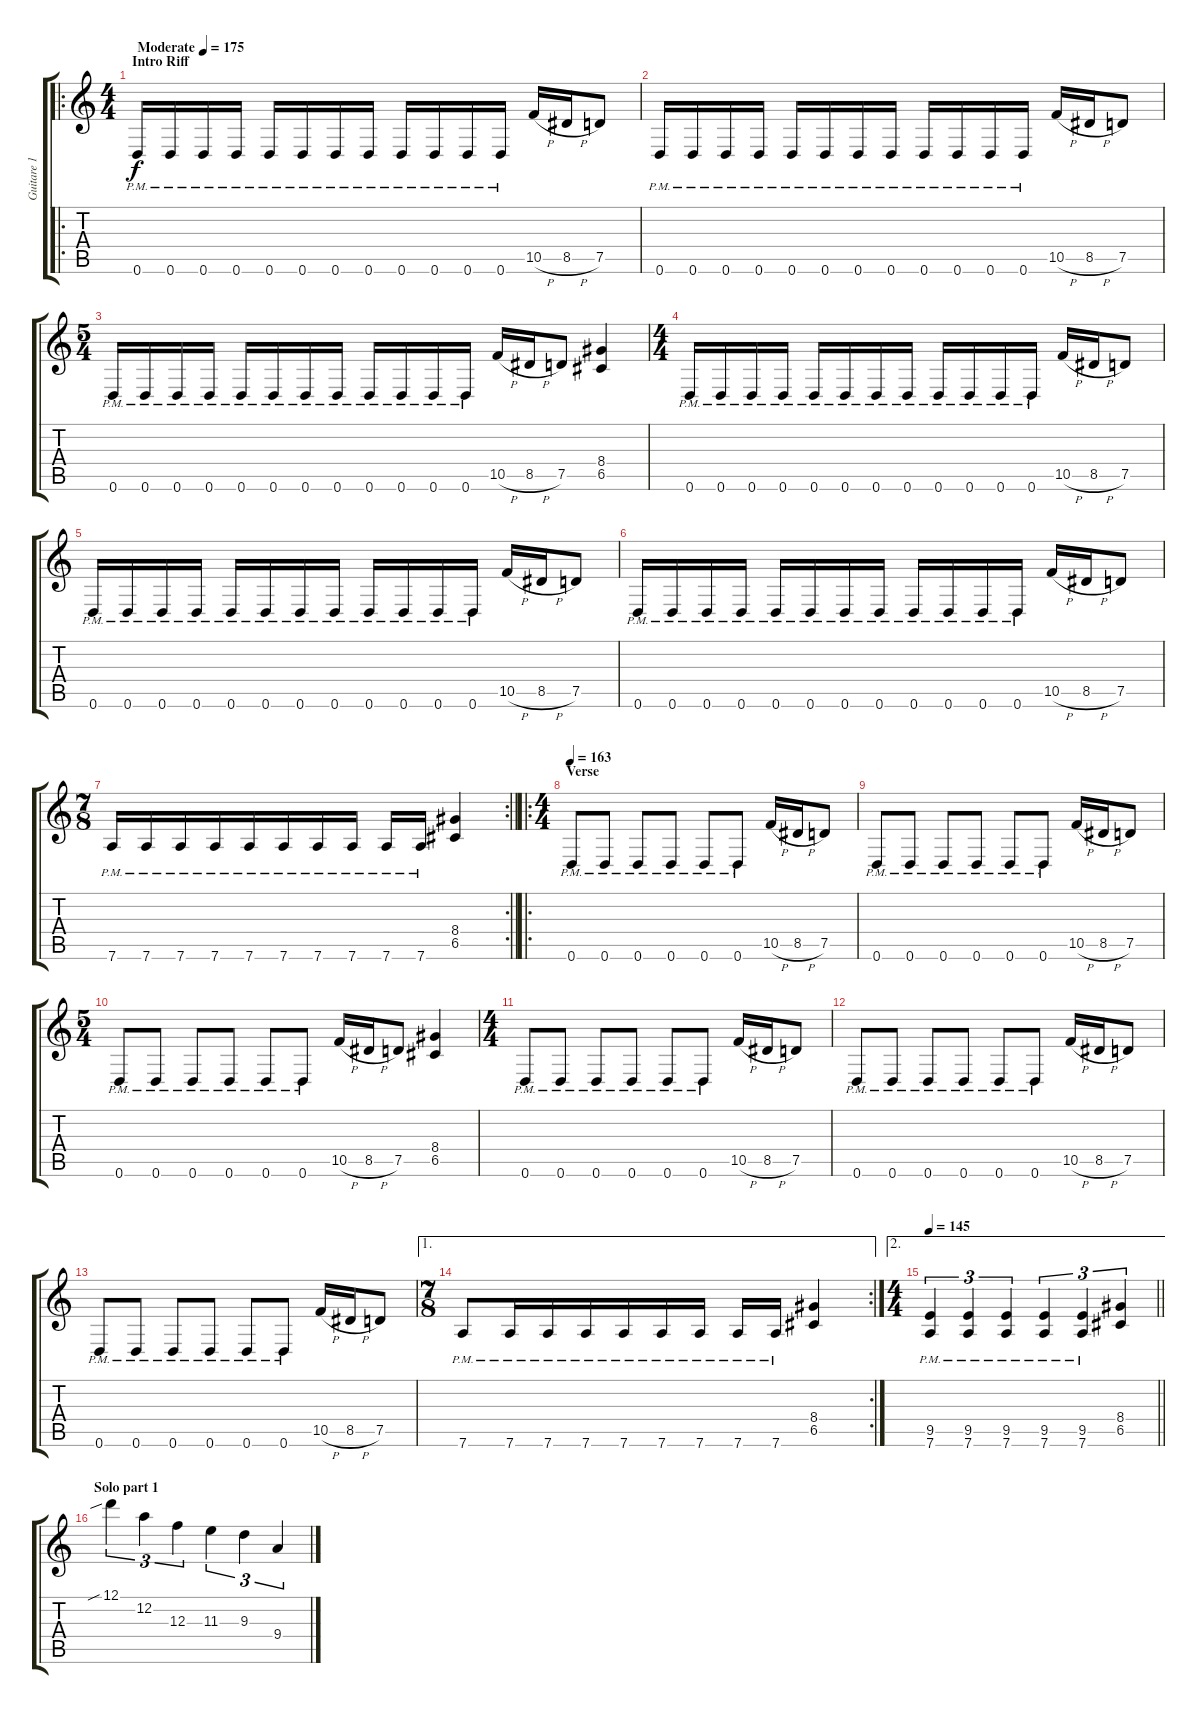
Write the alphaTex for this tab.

\track ("Guitare 1" "Guitare 1") {instrument distortionguitar}
\staff {score tabs}
\tuning (D4 A3 F3 C3 G2 D2) {hide}
\ro
\ts (4 4)
\section ("" "Intro Riff")
\tempo (175 "Moderate")
\clef g2
\ks c
0.6{pm}.16{dy f instrument distortionguitar} 0.6{pm}.16 0.6{pm}.16 0.6{pm}.16 0.6{pm}.16 0.6{pm}.16 0.6{pm}.16 0.6{pm}.16 0.6{pm}.16 0.6{pm}.16 0.6{pm}.16 0.6{pm}.16 10.5{h}.16 8.5{h}.16 7.5.8 |
0.6{pm}.16 0.6{pm}.16 0.6{pm}.16 0.6{pm}.16 0.6{pm}.16 0.6{pm}.16 0.6{pm}.16 0.6{pm}.16 0.6{pm}.16 0.6{pm}.16 0.6{pm}.16 0.6{pm}.16 10.5{h}.16 8.5{h}.16 7.5.8 |
\ts (5 4)
0.6{pm}.16 0.6{pm}.16 0.6{pm}.16 0.6{pm}.16 0.6{pm}.16 0.6{pm}.16 0.6{pm}.16 0.6{pm}.16 0.6{pm}.16 0.6{pm}.16 0.6{pm}.16 0.6{pm}.16 10.5{h}.16 8.5{h}.16 7.5.8 (8.4 6.5).4 |
\ts (4 4)
0.6{pm}.16 0.6{pm}.16 0.6{pm}.16 0.6{pm}.16 0.6{pm}.16 0.6{pm}.16 0.6{pm}.16 0.6{pm}.16 0.6{pm}.16 0.6{pm}.16 0.6{pm}.16 0.6{pm}.16 10.5{h}.16 8.5{h}.16 7.5.8 |
0.6{pm}.16 0.6{pm}.16 0.6{pm}.16 0.6{pm}.16 0.6{pm}.16 0.6{pm}.16 0.6{pm}.16 0.6{pm}.16 0.6{pm}.16 0.6{pm}.16 0.6{pm}.16 0.6{pm}.16 10.5{h}.16 8.5{h}.16 7.5.8 |
0.6{pm}.16 0.6{pm}.16 0.6{pm}.16 0.6{pm}.16 0.6{pm}.16 0.6{pm}.16 0.6{pm}.16 0.6{pm}.16 0.6{pm}.16 0.6{pm}.16 0.6{pm}.16 0.6{pm}.16 10.5{h}.16 8.5{h}.16 7.5.8 |
\rc 2
\ts (7 8)
\barLineRight lightlight
7.6{pm}.16 7.6{pm}.16{beam merge} 7.6{pm}.16 7.6{pm}.16 7.6{pm}.16 7.6{pm}.16{beam merge} 7.6{pm}.16 7.6{pm}.16 7.6{pm}.16 7.6{pm}.16 (8.4 6.5).4 |
\ro
\ts (4 4)
\section ("" "Verse")
\tempo 163
0.6{pm}.8 0.6{pm}.8 0.6{pm}.8 0.6{pm}.8 0.6{pm}.8 0.6{pm}.8 10.5{h}.16 8.5{h}.16 7.5.8 |
0.6{pm}.8 0.6{pm}.8 0.6{pm}.8 0.6{pm}.8 0.6{pm}.8 0.6{pm}.8 10.5{h}.16 8.5{h}.16 7.5.8 |
\ts (5 4)
0.6{pm}.8{beam Up} 0.6{pm}.8{beam Up beam split} 0.6{pm}.8{beam Up} 0.6{pm}.8{beam Up beam split} 0.6{pm}.8{beam Up} 0.6{pm}.8{beam Up} 10.5{h}.16 8.5{h}.16 7.5.8 (8.4 6.5).4 |
\ts (4 4)
0.6{pm}.8 0.6{pm}.8 0.6{pm}.8 0.6{pm}.8 0.6{pm}.8 0.6{pm}.8 10.5{h}.16 8.5{h}.16 7.5.8 |
0.6{pm}.8 0.6{pm}.8 0.6{pm}.8 0.6{pm}.8 0.6{pm}.8 0.6{pm}.8 10.5{h}.16 8.5{h}.16 7.5.8 |
0.6{pm}.8 0.6{pm}.8 0.6{pm}.8 0.6{pm}.8 0.6{pm}.8 0.6{pm}.8 10.5{h}.16 8.5{h}.16 7.5.8 |
\ae 1
\rc 2
\ts (7 8)
7.6{pm}.8 7.6{pm}.16 7.6{pm}.16 7.6{pm}.16 7.6{pm}.16 7.6{pm}.16 7.6{pm}.16 7.6{pm}.16 7.6{pm}.16 (8.4 6.5).4 |
\ae 2
\ts (4 4)
\tempo 145
\barLineRight lightlight
(9.5{pm} 7.6{pm}).4{tu (3 2)} (9.5{pm} 7.6{pm}).4{tu (3 2)} (9.5{pm} 7.6{pm}).4{tu (3 2)} (9.5{pm} 7.6{pm}).4{tu (3 2)} (9.5{pm} 7.6{pm}).4{tu (3 2)} (8.4 6.5).4{tu (3 2)} |
\section ("" "Solo part 1")
12.1{sib}.4{tu (3 2)} 12.2.4{tu (3 2)} 12.3.4{tu (3 2)} 11.3.4{tu (3 2)} 9.3.4{tu (3 2)} 9.4.4{tu (3 2)}
